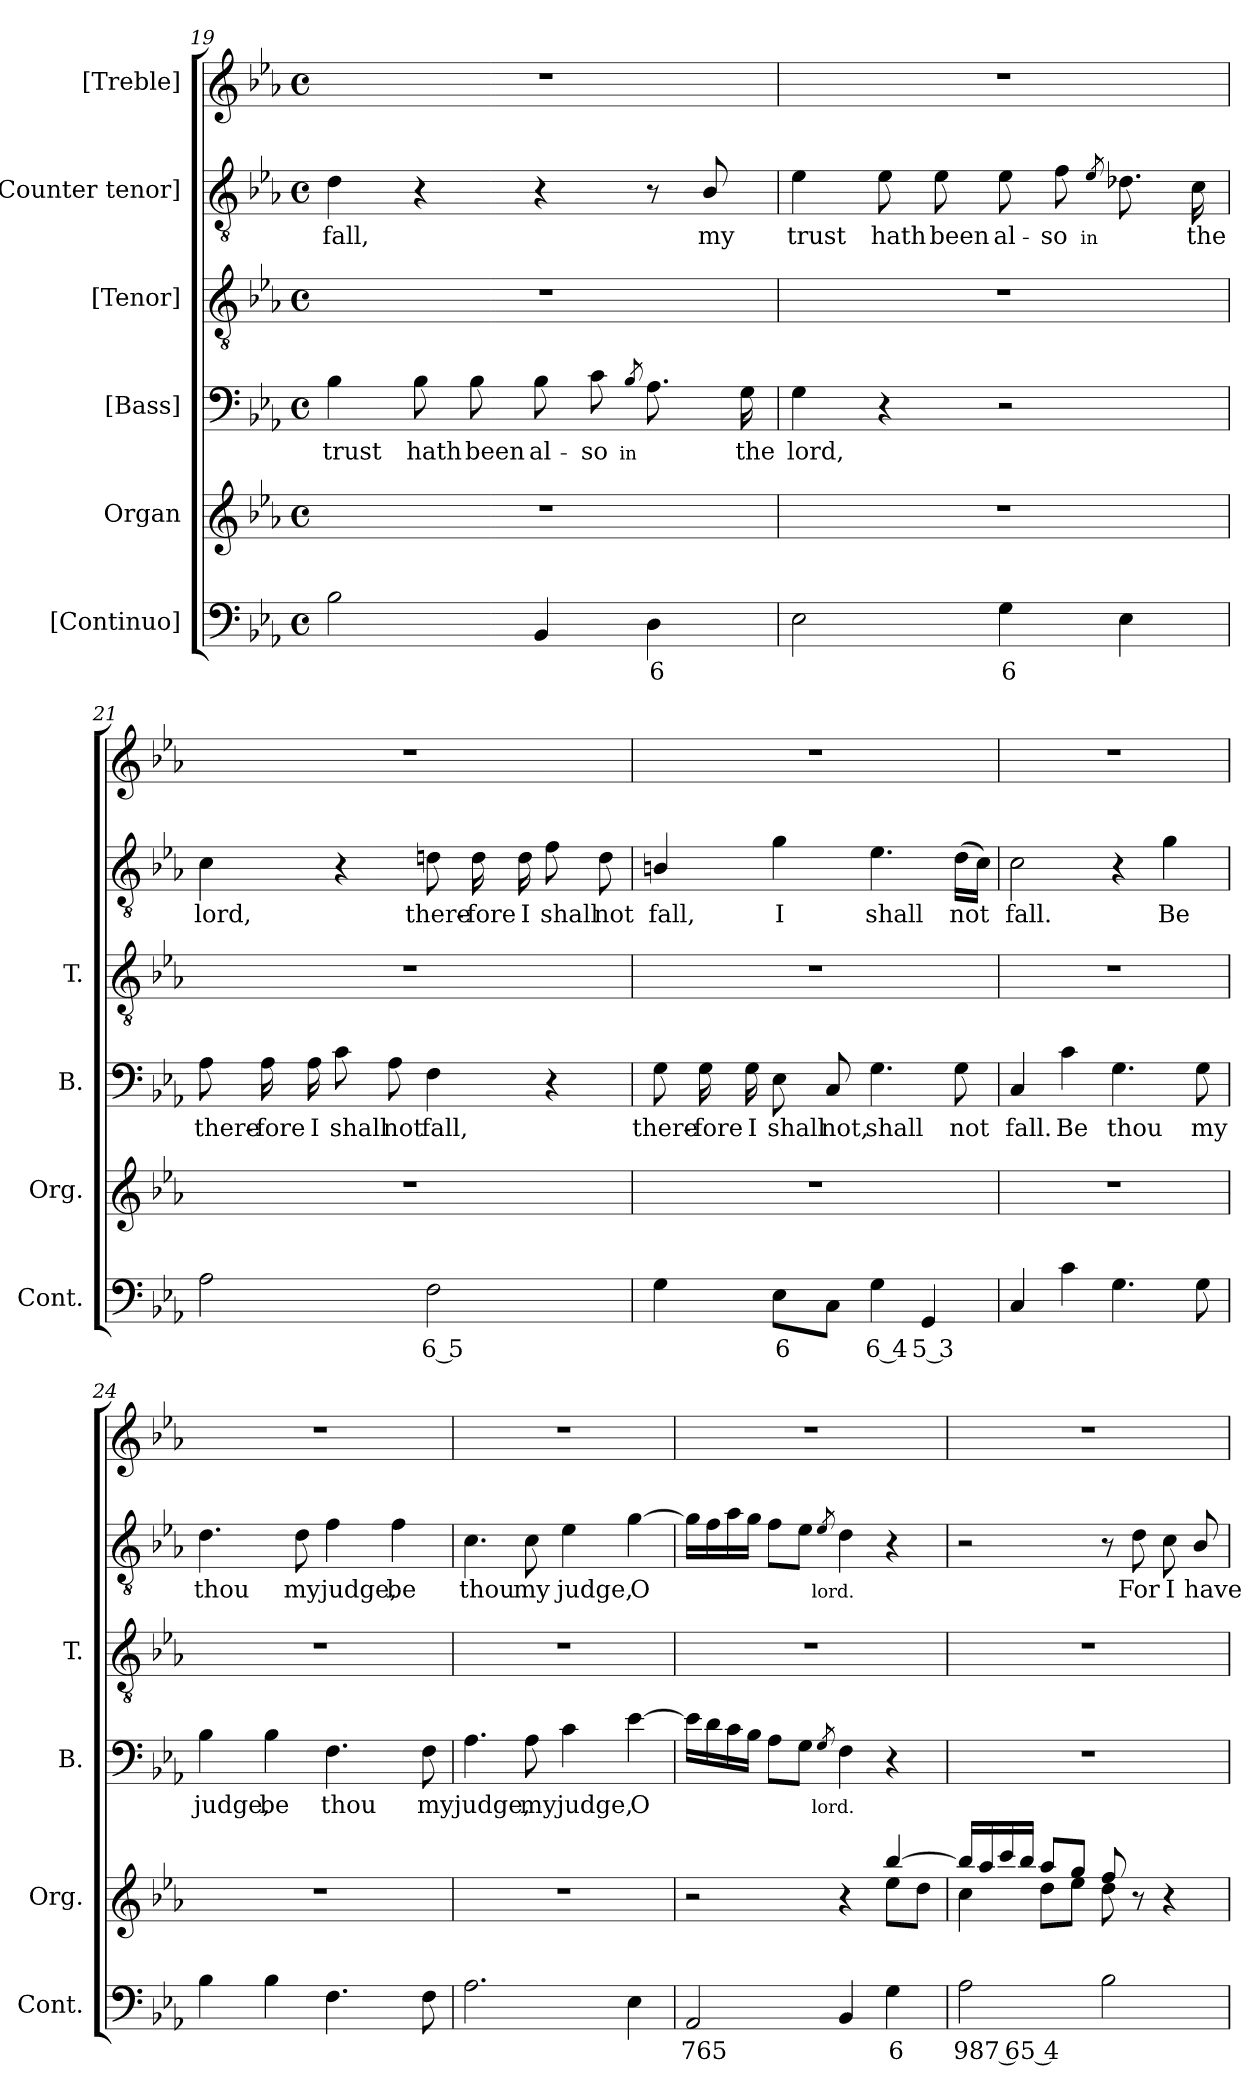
**kern	**text	**kern	**kern	**text	**kern	**kern	**text	**kern
*part6	*part6	*part5	*part4	*part4	*part3	*part2	*part2	*part1
*staff6	*staff6	*staff5	*staff4	*staff4	*staff3	*staff2	*staff2	*staff1
*I"[Continuo]	*	*I"Organ	*I"[Bass]	*	*I"[Tenor]	*I"[Counter tenor]	*	*I"[Treble]
*I'Cont.	*	*I'Org.	*I'B.	*	*I'T.	*	*	*
*clefF4	*	*clefG2	*clefF4	*	*clefGv2	*clefGv2	*	*clefG2
*	*	*	*	*	*ITrd7c12	*ITrd7c12	*	*
*k[b-e-a-]	*	*k[b-e-a-]	*k[b-e-a-]	*	*k[b-e-a-]	*k[b-e-a-]	*	*k[b-e-a-]
*E-:	*	*E-:	*E-:	*	*E-:	*E-:	*	*E-:
*M4/4	*	*M4/4	*M4/4	*	*M4/4	*M4/4	*	*M4/4
*met(c)	*	*met(c)	*met(c)	*	*met(c)	*met(c)	*	*met(c)
=19	=19	=19	=19	=19	=19	=19	=19	=19
!	!	!	!	!LO:LY:b:color=#000000	!	!	!	!
!	!	!	!	!	!	!	!LO:LY:b:color=#000000	!
2B-i\	.	1r	4B-i\	trust	1r	4Di\	fall,	1r
!	!	!	!	!LO:LY:b:color=#000000	!	!	!	!
.	.	.	8B-i\	hath	.	4r	.	.
!	!	!	!	!LO:LY:b:color=#000000	!	!	!	!
.	.	.	8B-i\	been	.	.	.	.
!	!	!	!	!LO:LY:b:color=#000000	!	!	!	!
4BB-i/	.	.	8B-i\	al-	.	4r	.	.
!	!	!	!	!LO:LY:b:color=#000000	!	!	!	!
.	.	.	8ci\	-so	.	.	.	.
!	!	!	!	!LO:LY:b:color=#000000	!	!	!	!
.	.	.	8qB-i/	in	.	.	.	.
!	!LO:LY:b:color=#000000	!	!	!	!	!	!	!
4Di\	6	.	8.A-i\	.	.	8r	.	.
!	!	!	!	!	!	!	!LO:LY:b:color=#000000	!
.	.	.	.	.	.	8BB-i/	my	.
!	!	!	!	!LO:LY:b:color=#000000	!	!	!	!
.	.	.	16Gi\	the	.	.	.	.
=20	=20	=20	=20	=20	=20	=20	=20	=20
!	!	!	!	!LO:LY:b:color=#000000	!	!	!	!
!	!	!	!	!	!	!	!LO:LY:b:color=#000000	!
2E-i\	.	1r	4Gi\	lord,	1r	4E-i\	trust	1r
!	!	!	!	!	!	!	!LO:LY:b:color=#000000	!
.	.	.	4r	.	.	8E-i\	hath	.
!	!	!	!	!	!	!	!LO:LY:b:color=#000000	!
.	.	.	.	.	.	8E-i\	been	.
!	!LO:LY:b:color=#000000	!	!	!	!	!	!	!
!	!	!	!	!	!	!	!LO:LY:b:color=#000000	!
4Gi\	6	.	2r	.	.	8E-i\	al-	.
!	!	!	!	!	!	!	!LO:LY:b:color=#000000	!
.	.	.	.	.	.	8Fi\	-so	.
!	!	!	!	!	!	!	!LO:LY:b:color=#000000	!
.	.	.	.	.	.	8qE-i/	in	.
4E-i\	.	.	.	.	.	8.D-Xi\	.	.
!	!	!	!	!	!	!	!LO:LY:b:color=#000000	!
.	.	.	.	.	.	16Ci\	the	.
!!LO:LB:g=z
=21	=21	=21	=21	=21	=21	=21	=21	=21
!	!	!	!	!LO:LY:b:color=#000000	!	!	!	!
!	!	!	!	!	!	!	!LO:LY:b:color=#000000	!
2A-i\	.	1r	8A-i\	there-	1r	4Ci\	lord,	1r
!	!	!	!	!LO:LY:b:color=#000000	!	!	!	!
.	.	.	16A-i\	-fore	.	.	.	.
!	!	!	!	!LO:LY:b:color=#000000	!	!	!	!
.	.	.	16A-i\	I	.	.	.	.
!	!	!	!	!LO:LY:b:color=#000000	!	!	!	!
.	.	.	8ci\	shall	.	4r	.	.
!	!	!	!	!LO:LY:b:color=#000000	!	!	!	!
.	.	.	8A-i\	not	.	.	.	.
!	!LO:LY:b:color=#000000	!	!	!	!	!	!	!
!	!	!	!	!LO:LY:b:color=#000000	!	!	!	!
!	!	!	!	!	!	!	!LO:LY:b:color=#000000	!
2Fi\	6 5	.	4Fi\	fall,	.	8Dni\	there-	.
!	!	!	!	!	!	!	!LO:LY:b:color=#000000	!
.	.	.	.	.	.	16Di\	-fore	.
!	!	!	!	!	!	!	!LO:LY:b:color=#000000	!
.	.	.	.	.	.	16Di\	I	.
!	!	!	!	!	!	!	!LO:LY:b:color=#000000	!
.	.	.	4r	.	.	8Fi\	shall	.
!	!	!	!	!	!	!	!LO:LY:b:color=#000000	!
.	.	.	.	.	.	8Di\	not	.
=22	=22	=22	=22	=22	=22	=22	=22	=22
!	!	!	!	!LO:LY:b:color=#000000	!	!	!	!
!	!	!	!	!	!	!	!LO:LY:b:color=#000000	!
4Gi\	.	1r	8Gi\	there-	1r	4BBni/	fall,	1r
!	!	!	!	!LO:LY:b:color=#000000	!	!	!	!
.	.	.	16Gi\	-fore	.	.	.	.
!	!	!	!	!LO:LY:b:color=#000000	!	!	!	!
.	.	.	16Gi\	I	.	.	.	.
!	!LO:LY:b:color=#000000	!	!	!	!	!	!	!
!	!	!	!	!LO:LY:b:color=#000000	!	!	!	!
!	!	!	!	!	!	!	!LO:LY:b:color=#000000	!
8E-i\L	6	.	8E-i\	shall	.	4Gi\	I	.
!	!	!	!	!LO:LY:b:color=#000000	!	!	!	!
8Ci\J	.	.	8Ci/	not,	.	.	.	.
!	!LO:LY:b:color=#000000	!	!	!	!	!	!	!
!	!	!	!	!LO:LY:b:color=#000000	!	!	!	!
!	!	!	!	!	!	!	!LO:LY:b:color=#000000	!
4Gi\	6 4	.	4.Gi\	shall	.	4.E-i\	shall	.
!	!LO:LY:b:color=#000000	!	!	!	!	!	!	!
4GGi/	5 3	.	.	.	.	.	.	.
!	!	!	!	!LO:LY:b:color=#000000	!	!	!	!
!	!	!	!	!	!	!	!LO:LY:b:color=#000000	!
.	.	.	8Gi\	not	.	(16Di\LL	not	.
.	.	.	.	.	.	16Ci\JJ)	.	.
!!LO:PB:g=z
=23	=23	=23	=23	=23	=23	=23	=23	=23
!	!	!	!	!LO:LY:b:color=#000000	!	!	!	!
!	!	!	!	!	!	!	!LO:LY:b:color=#000000	!
4Ci/	.	1r	4Ci/	fall.	1r	2Ci\	fall.	1r
!	!	!	!	!LO:LY:b:color=#000000	!	!	!	!
4ci\	.	.	4ci\	Be	.	.	.	.
!	!	!	!	!LO:LY:b:color=#000000	!	!	!	!
4.Gi\	.	.	4.Gi\	thou	.	4r	.	.
!	!	!	!	!	!	!	!LO:LY:b:color=#000000	!
.	.	.	.	.	.	4Gi\	Be	.
!	!	!	!	!LO:LY:b:color=#000000	!	!	!	!
8Gi\	.	.	8Gi\	my	.	.	.	.
=24	=24	=24	=24	=24	=24	=24	=24	=24
!	!	!	!	!LO:LY:b:color=#000000	!	!	!	!
!	!	!	!	!	!	!	!LO:LY:b:color=#000000	!
4B-i\	.	1r	4B-i\	judge,	1r	4.Di\	thou	1r
!	!	!	!	!LO:LY:b:color=#000000	!	!	!	!
4B-i\	.	.	4B-i\	be	.	.	.	.
!	!	!	!	!	!	!	!LO:LY:b:color=#000000	!
.	.	.	.	.	.	8Di\	my	.
!	!	!	!	!LO:LY:b:color=#000000	!	!	!	!
!	!	!	!	!	!	!	!LO:LY:b:color=#000000	!
4.Fi\	.	.	4.Fi\	thou	.	4Fi\	judge,	.
!	!	!	!	!	!	!	!LO:LY:b:color=#000000	!
.	.	.	.	.	.	4Fi\	be	.
!	!	!	!	!LO:LY:b:color=#000000	!	!	!	!
8Fi\	.	.	8Fi\	my	.	.	.	.
=25	=25	=25	=25	=25	=25	=25	=25	=25
!	!	!	!	!LO:LY:b:color=#000000	!	!	!	!
!	!	!	!	!	!	!	!LO:LY:b:color=#000000	!
2.A-i\	.	1r	4.A-i\	judge,	1r	4.Ci\	thou	1r
!	!	!	!	!LO:LY:b:color=#000000	!	!	!	!
!	!	!	!	!	!	!	!LO:LY:b:color=#000000	!
.	.	.	8A-i\	my	.	8Ci\	my	.
!	!	!	!	!LO:LY:b:color=#000000	!	!	!	!
!	!	!	!	!	!	!	!LO:LY:b:color=#000000	!
.	.	.	4ci\	judge,	.	4E-i\	judge,	.
!	!	!	!	!LO:LY:b:color=#000000	!	!	!	!
!	!	!	!	!	!	!	!LO:LY:b:color=#000000	!
4E-i\	.	.	[4e-i\	O	.	[4Gi\	O	.
=26	=26	=26	=26	=26	=26	=26	=26	=26
!	!LO:LY:b:color=#000000	!	!	!	!	!	!	!
*	*	*^	*	*	*	*	*	*
2AA-i/	765	2r	2ryy	16e-i\LL]	.	1r	16Gi\LL]	.	1r
.	.	.	.	16di\	.	.	16Fi\	.	.
.	.	.	.	16ci\	.	.	16A-i\	.	.
.	.	.	.	16B-i\JJ	.	.	16Gi\JJ	.	.
.	.	.	.	8A-i\L	.	.	8Fi\L	.	.
.	.	.	.	8Gi\J	.	.	8E-i\J	.	.
!	!	!	!	!	!	!	!	!LO:LY:b:color=#000000	!
!	!	!	!	!	!LO:LY:b:color=#000000	!	!	!	!
.	.	.	.	8qGi/	lord.	.	8qE-i/	lord.	.
4BB-i/	.	4ryy	4r	4Fi\	.	.	4Di\	.	.
!	!LO:LY:b:color=#000000	!	!	!	!	!	!	!	!
4Gi\	6	[4bb-i/	8ee-i\L	4r	.	.	4r	.	.
.	.	.	8ddi\J	.	.	.	.	.	.
!!LO:LB:g=z
=27	=27	=27	=27	=27	=27	=27	=27	=27	=27
!	!LO:LY:b:color=#000000	!	!	!	!	!	!	!	!
2A-i\	987 65 4	16bb-i/LL]	4cci\	1r	.	1r	2r	.	1r
.	.	16aa-i/	.	.	.	.	.	.	.
.	.	16ccci/	.	.	.	.	.	.	.
.	.	16bb-i/JJ	.	.	.	.	.	.	.
.	.	8aa-i/L	8ddi\L	.	.	.	.	.	.
.	.	8ggi/J	8ee-i\J	.	.	.	.	.	.
2B-i\	.	8ffi/	8ddi\	.	.	.	8r	.	.
!	!	!	!	!	!	!	!	!LO:LY:b:color=#000000	!
.	.	8r	8ryy	.	.	.	8Di\	For	.
!	!	!	!	!	!	!	!	!LO:LY:b:color=#000000	!
.	.	4r	4ryy	.	.	.	8Ci\	I	.
!	!	!	!	!	!	!	!	!LO:LY:b:color=#000000	!
.	.	.	.	.	.	.	8BB-i/	have	.
*	*	*v	*v	*	*	*	*	*	*
=	=	=	=	=	=	=	=	=
*-	*-	*-	*-	*-	*-	*-	*-	*-
